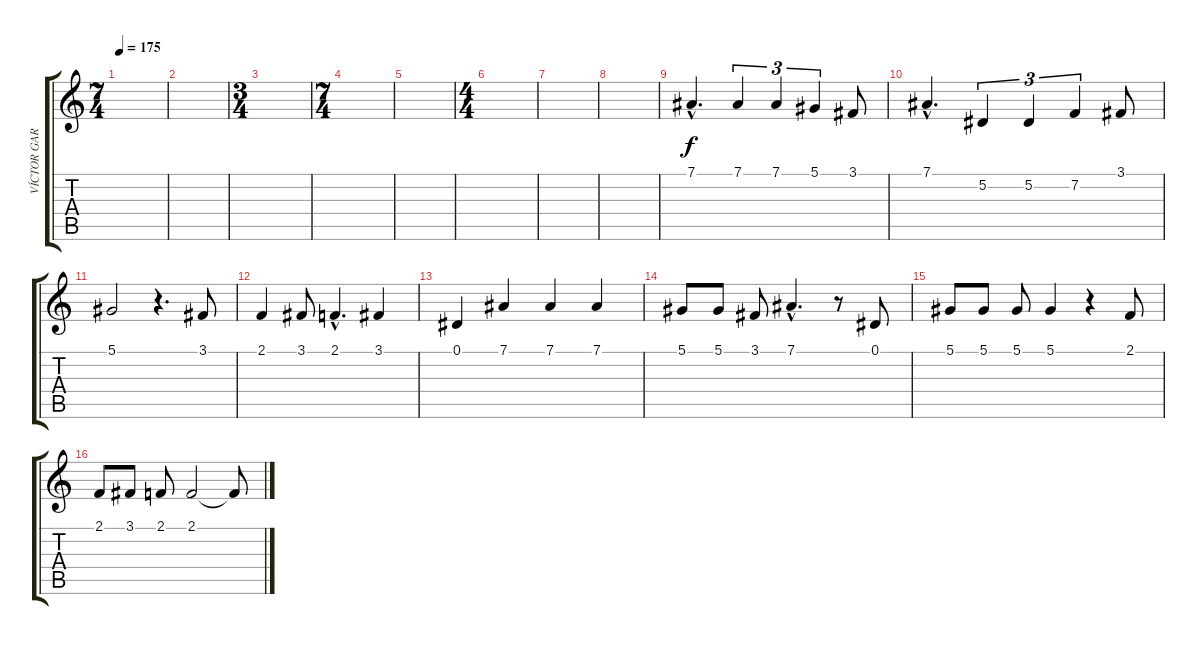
\track ("VÍCTOR GARCÍA" "VÍCTOR GAR") {instrument clarinet}
\staff {score tabs}
\tuning (Eb4 Bb3 Gb3 Db3 Ab2 Eb2) {hide}
\ts (7 4)
\tempo 175
\clef g2
\ks c
|
|
\ts (3 4)
|
\ts (7 4)
|
|
\ts (4 4)
|
|
|
7.1{hac}.4{d} 7.1.4{tu (3 2)} 7.1.4{tu (3 2)} 5.1.4{tu (3 2)} 3.1.8 |
7.1{hac}.4{d} 5.2.4{tu (3 2)} 5.2.4{tu (3 2)} 7.2.4{tu (3 2)} 3.1.8 |
5.1.2 r.4{d} 3.1.8 |
2.1.4 3.1.8 2.1{hac}.4{d} 3.1.4 |
0.1.4 7.1.4 7.1.4 7.1.4 |
5.1.8 5.1.8 3.1.8 7.1{hac}.4{d} r.8 0.1.8 |
5.1.8 5.1.8 5.1.8 5.1.4 r.4 2.1.8 |
2.1.8 3.1.8 2.1.8 2.1.2 2.1{t}.8
